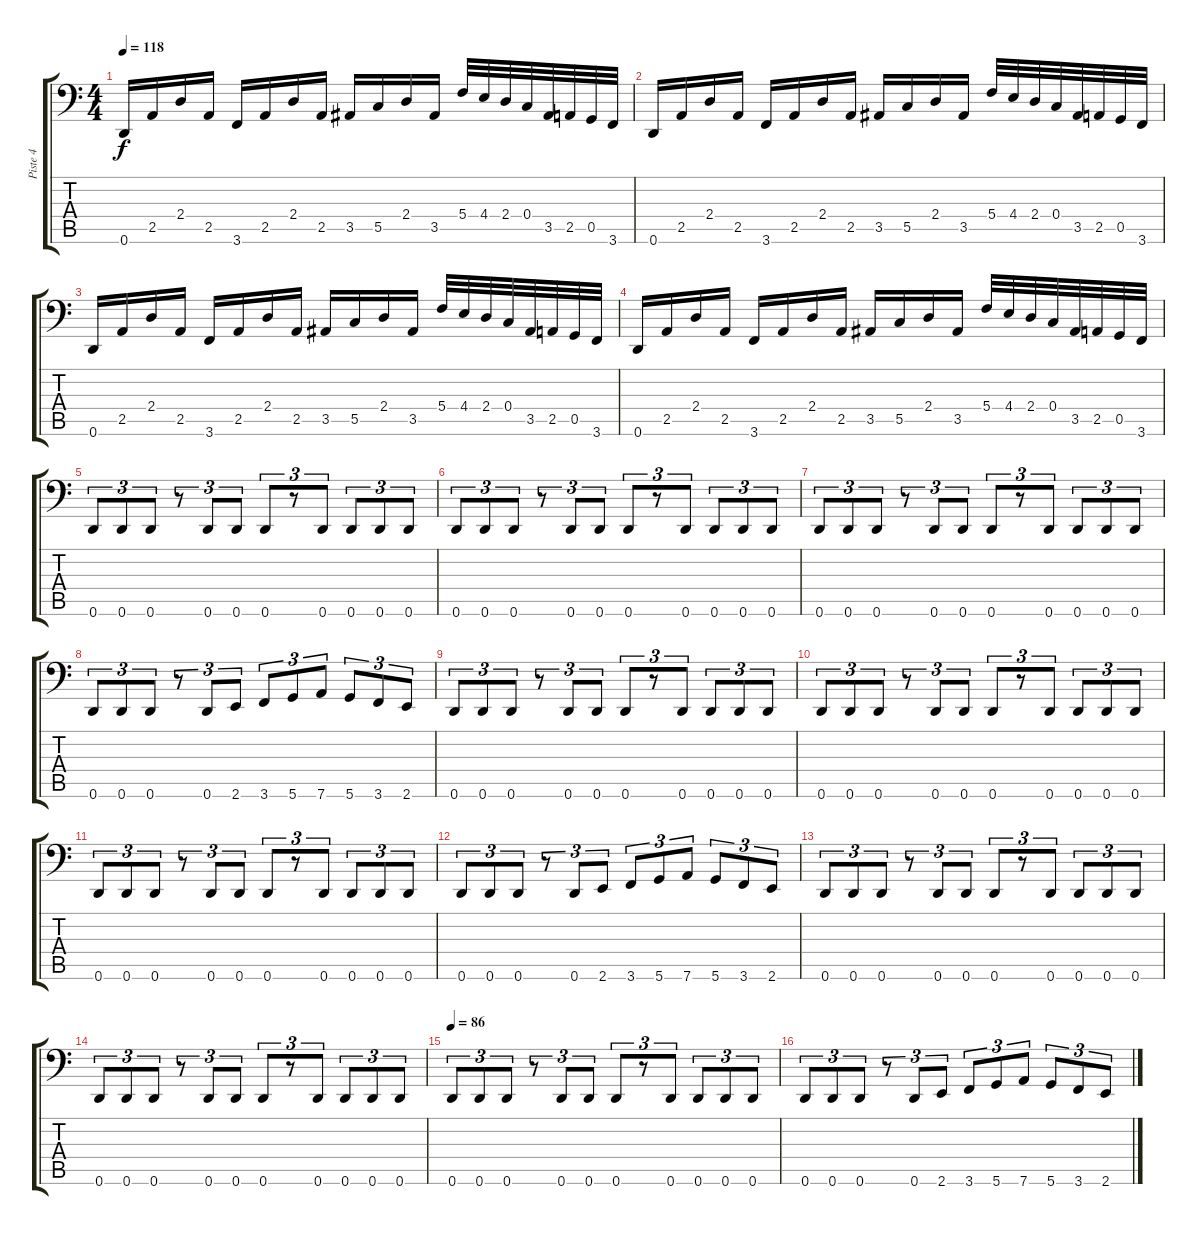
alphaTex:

\track ("Piste 4" "Piste 4") {instrument slapbass1}
\staff {score tabs}
\tuning (D3 A2 F2 C2 G1 D1) {hide}
\ts (4 4)
\tempo 118
\clef f4
\ks c
0.6.16{dy f} 2.5.16 2.4.16 2.5.16 3.6.16 2.5.16 2.4.16 2.5.16 3.5.16 5.5.16 2.4.16 3.5.16 5.4.32 4.4.32 2.4.32 0.4.32 3.5.32 2.5.32 0.5.32 3.6.32 |
0.6.16 2.5.16 2.4.16 2.5.16 3.6.16 2.5.16 2.4.16 2.5.16 3.5.16 5.5.16 2.4.16 3.5.16 5.4.32 4.4.32 2.4.32 0.4.32 3.5.32 2.5.32 0.5.32 3.6.32 |
0.6.16 2.5.16 2.4.16 2.5.16 3.6.16 2.5.16 2.4.16 2.5.16 3.5.16 5.5.16 2.4.16 3.5.16 5.4.32 4.4.32 2.4.32 0.4.32 3.5.32 2.5.32 0.5.32 3.6.32 |
0.6.16 2.5.16 2.4.16 2.5.16 3.6.16 2.5.16 2.4.16 2.5.16 3.5.16 5.5.16 2.4.16 3.5.16 5.4.32 4.4.32 2.4.32 0.4.32 3.5.32 2.5.32 0.5.32 3.6.32 |
0.6.8{tu (3 2)} 0.6.8{tu (3 2)} 0.6.8{tu (3 2)} r.8{tu (3 2)} 0.6.8{tu (3 2)} 0.6.8{tu (3 2)} 0.6.8{tu (3 2)} r.8{tu (3 2)} 0.6.8{tu (3 2)} 0.6.8{tu (3 2)} 0.6.8{tu (3 2)} 0.6.8{tu (3 2)} |
0.6.8{tu (3 2)} 0.6.8{tu (3 2)} 0.6.8{tu (3 2)} r.8{tu (3 2)} 0.6.8{tu (3 2)} 0.6.8{tu (3 2)} 0.6.8{tu (3 2)} r.8{tu (3 2)} 0.6.8{tu (3 2)} 0.6.8{tu (3 2)} 0.6.8{tu (3 2)} 0.6.8{tu (3 2)} |
0.6.8{tu (3 2)} 0.6.8{tu (3 2)} 0.6.8{tu (3 2)} r.8{tu (3 2)} 0.6.8{tu (3 2)} 0.6.8{tu (3 2)} 0.6.8{tu (3 2)} r.8{tu (3 2)} 0.6.8{tu (3 2)} 0.6.8{tu (3 2)} 0.6.8{tu (3 2)} 0.6.8{tu (3 2)} |
0.6.8{tu (3 2)} 0.6.8{tu (3 2)} 0.6.8{tu (3 2)} r.8{tu (3 2)} 0.6.8{tu (3 2)} 2.6.8{tu (3 2)} 3.6.8{tu (3 2)} 5.6.8{tu (3 2)} 7.6.8{tu (3 2)} 5.6.8{tu (3 2)} 3.6.8{tu (3 2)} 2.6.8{tu (3 2)} |
0.6.8{tu (3 2)} 0.6.8{tu (3 2)} 0.6.8{tu (3 2)} r.8{tu (3 2)} 0.6.8{tu (3 2)} 0.6.8{tu (3 2)} 0.6.8{tu (3 2)} r.8{tu (3 2)} 0.6.8{tu (3 2)} 0.6.8{tu (3 2)} 0.6.8{tu (3 2)} 0.6.8{tu (3 2)} |
0.6.8{tu (3 2)} 0.6.8{tu (3 2)} 0.6.8{tu (3 2)} r.8{tu (3 2)} 0.6.8{tu (3 2)} 0.6.8{tu (3 2)} 0.6.8{tu (3 2)} r.8{tu (3 2)} 0.6.8{tu (3 2)} 0.6.8{tu (3 2)} 0.6.8{tu (3 2)} 0.6.8{tu (3 2)} |
0.6.8{tu (3 2)} 0.6.8{tu (3 2)} 0.6.8{tu (3 2)} r.8{tu (3 2)} 0.6.8{tu (3 2)} 0.6.8{tu (3 2)} 0.6.8{tu (3 2)} r.8{tu (3 2)} 0.6.8{tu (3 2)} 0.6.8{tu (3 2)} 0.6.8{tu (3 2)} 0.6.8{tu (3 2)} |
0.6.8{tu (3 2)} 0.6.8{tu (3 2)} 0.6.8{tu (3 2)} r.8{tu (3 2)} 0.6.8{tu (3 2)} 2.6.8{tu (3 2)} 3.6.8{tu (3 2)} 5.6.8{tu (3 2)} 7.6.8{tu (3 2)} 5.6.8{tu (3 2)} 3.6.8{tu (3 2)} 2.6.8{tu (3 2)} |
0.6.8{tu (3 2)} 0.6.8{tu (3 2)} 0.6.8{tu (3 2)} r.8{tu (3 2)} 0.6.8{tu (3 2)} 0.6.8{tu (3 2)} 0.6.8{tu (3 2)} r.8{tu (3 2)} 0.6.8{tu (3 2)} 0.6.8{tu (3 2)} 0.6.8{tu (3 2)} 0.6.8{tu (3 2)} |
0.6.8{tu (3 2)} 0.6.8{tu (3 2)} 0.6.8{tu (3 2)} r.8{tu (3 2)} 0.6.8{tu (3 2)} 0.6.8{tu (3 2)} 0.6.8{tu (3 2)} r.8{tu (3 2)} 0.6.8{tu (3 2)} 0.6.8{tu (3 2)} 0.6.8{tu (3 2)} 0.6.8{tu (3 2)} |
\tempo 86
0.6.8{tu (3 2)} 0.6.8{tu (3 2)} 0.6.8{tu (3 2)} r.8{tu (3 2)} 0.6.8{tu (3 2)} 0.6.8{tu (3 2)} 0.6.8{tu (3 2)} r.8{tu (3 2)} 0.6.8{tu (3 2)} 0.6.8{tu (3 2)} 0.6.8{tu (3 2)} 0.6.8{tu (3 2)} |
0.6.8{tu (3 2)} 0.6.8{tu (3 2)} 0.6.8{tu (3 2)} r.8{tu (3 2)} 0.6.8{tu (3 2)} 2.6.8{tu (3 2)} 3.6.8{tu (3 2)} 5.6.8{tu (3 2)} 7.6.8{tu (3 2)} 5.6.8{tu (3 2)} 3.6.8{tu (3 2)} 2.6.8{tu (3 2)}
